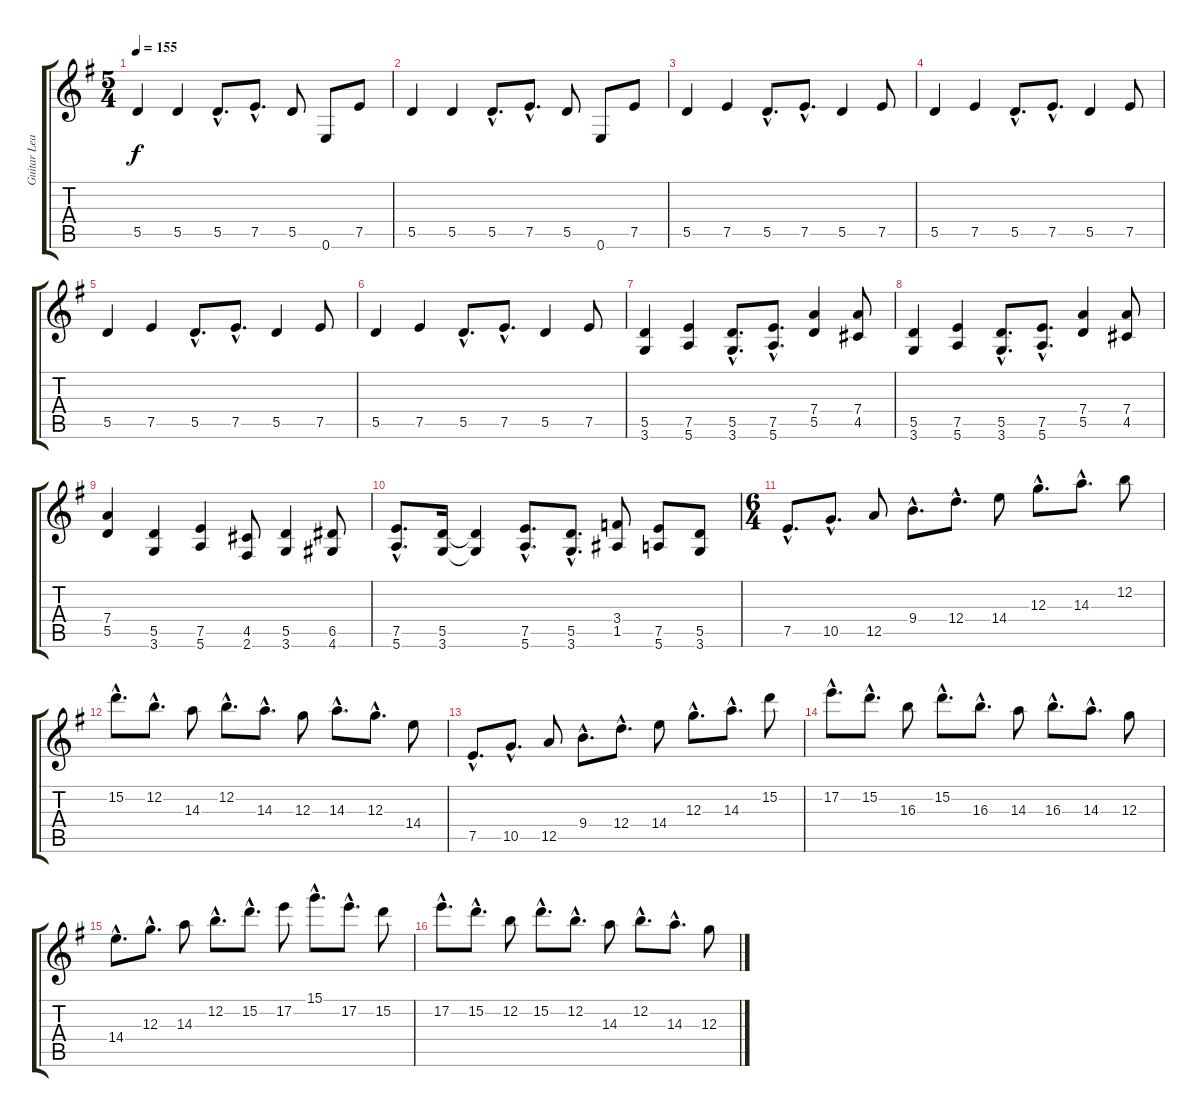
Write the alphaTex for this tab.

\track ("Guitar Lead" "Guitar Lea") {instrument distortionguitar}
\staff {score tabs}
\tuning (E4 B3 G3 D3 A2 E2) {hide}
\ts (5 4)
\tempo 155
\clef g2
\ks g
5.5.4{dy f} 5.5.4 5.5{hac}.8{d} 7.5{hac}.8{d} 5.5.8 0.6.8 7.5.8 |
5.5.4 5.5.4 5.5{hac}.8{d} 7.5{hac}.8{d} 5.5.8 0.6.8 7.5.8 |
5.5.4 7.5.4 5.5{hac}.8{d} 7.5{hac}.8{d} 5.5.4 7.5.8 |
5.5.4 7.5.4 5.5{hac}.8{d} 7.5{hac}.8{d} 5.5.4 7.5.8 |
5.5.4 7.5.4 5.5{hac}.8{d} 7.5{hac}.8{d} 5.5.4 7.5.8 |
5.5.4 7.5.4 5.5{hac}.8{d} 7.5{hac}.8{d} 5.5.4 7.5.8 |
(5.5 3.6).4 (7.5 5.6).4 (5.5{hac} 3.6{hac}).8{d} (7.5{hac} 5.6{hac}).8{d} (7.4 5.5).4 (7.4 4.5).8 |
(5.5 3.6).4 (7.5 5.6).4 (5.5{hac} 3.6{hac}).8{d} (7.5{hac} 5.6{hac}).8{d} (7.4 5.5).4 (7.4 4.5).8 |
(7.4 5.5).4 (5.5 3.6).4 (7.5 5.6).4 (4.5 2.6).8 (5.5 3.6).4 (6.5 4.6).8 |
(7.5{hac} 5.6{hac}).8{d} (5.5 3.6).16 (5.5{t} 3.6{t}).4 (7.5{hac} 5.6{hac}).8{d} (5.5{hac} 3.6{hac}).8{d} (3.4 1.5).8 (7.5 5.6).8 (5.5 3.6).8 |
\ts (6 4)
7.5{hac}.8{d} 10.5{hac}.8{d} 12.5.8 9.4{hac}.8{d} 12.4{hac}.8{d} 14.4.8 12.3{hac}.8{d} 14.3{hac}.8{d} 12.2.8 |
15.2{hac}.8{d} 12.2{hac}.8{d} 14.3.8 12.2{hac}.8{d} 14.3{hac}.8{d} 12.3.8 14.3{hac}.8{d} 12.3{hac}.8{d} 14.4.8 |
7.5{hac}.8{d} 10.5{hac}.8{d} 12.5.8 9.4{hac}.8{d} 12.4{hac}.8{d} 14.4.8 12.3{hac}.8{d} 14.3{hac}.8{d} 15.2.8 |
17.2{hac}.8{d} 15.2{hac}.8{d} 16.3.8 15.2{hac}.8{d} 16.3{hac}.8{d} 14.3.8 16.3{hac}.8{d} 14.3{hac}.8{d} 12.3.8 |
14.4{hac}.8{d} 12.3{hac}.8{d} 14.3.8 12.2{hac}.8{d} 15.2{hac}.8{d} 17.2.8 15.1{hac}.8{d} 17.2{hac}.8{d} 15.2.8 |
17.2{hac}.8{d} 15.2{hac}.8{d} 12.2.8 15.2{hac}.8{d} 12.2{hac}.8{d} 14.3.8 12.2{hac}.8{d} 14.3{hac}.8{d} 12.3.8
